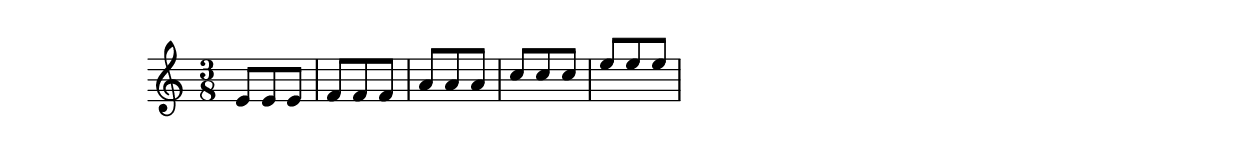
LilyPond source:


\version "2.3.4"
\header {

texidoc = "Upstem notes before a barline are printed with some extra
space. This is an optical correction similar to juxtaposed stems.
"

}

sd = \override Stem  #'direction = #-1
su = \override Stem  #'direction = #1
\score { \relative e'
{

%\override Staff.StaffSpacing  #'stem-spacing-correction = #0.5
%\override Staff.NoteSpacing  #'stem-spacing-correction = #0.5

\time 3/8
\su
e8 e e
f f f
a a a
c c c
e e e
}
\paper { raggedright = ##t}
}

